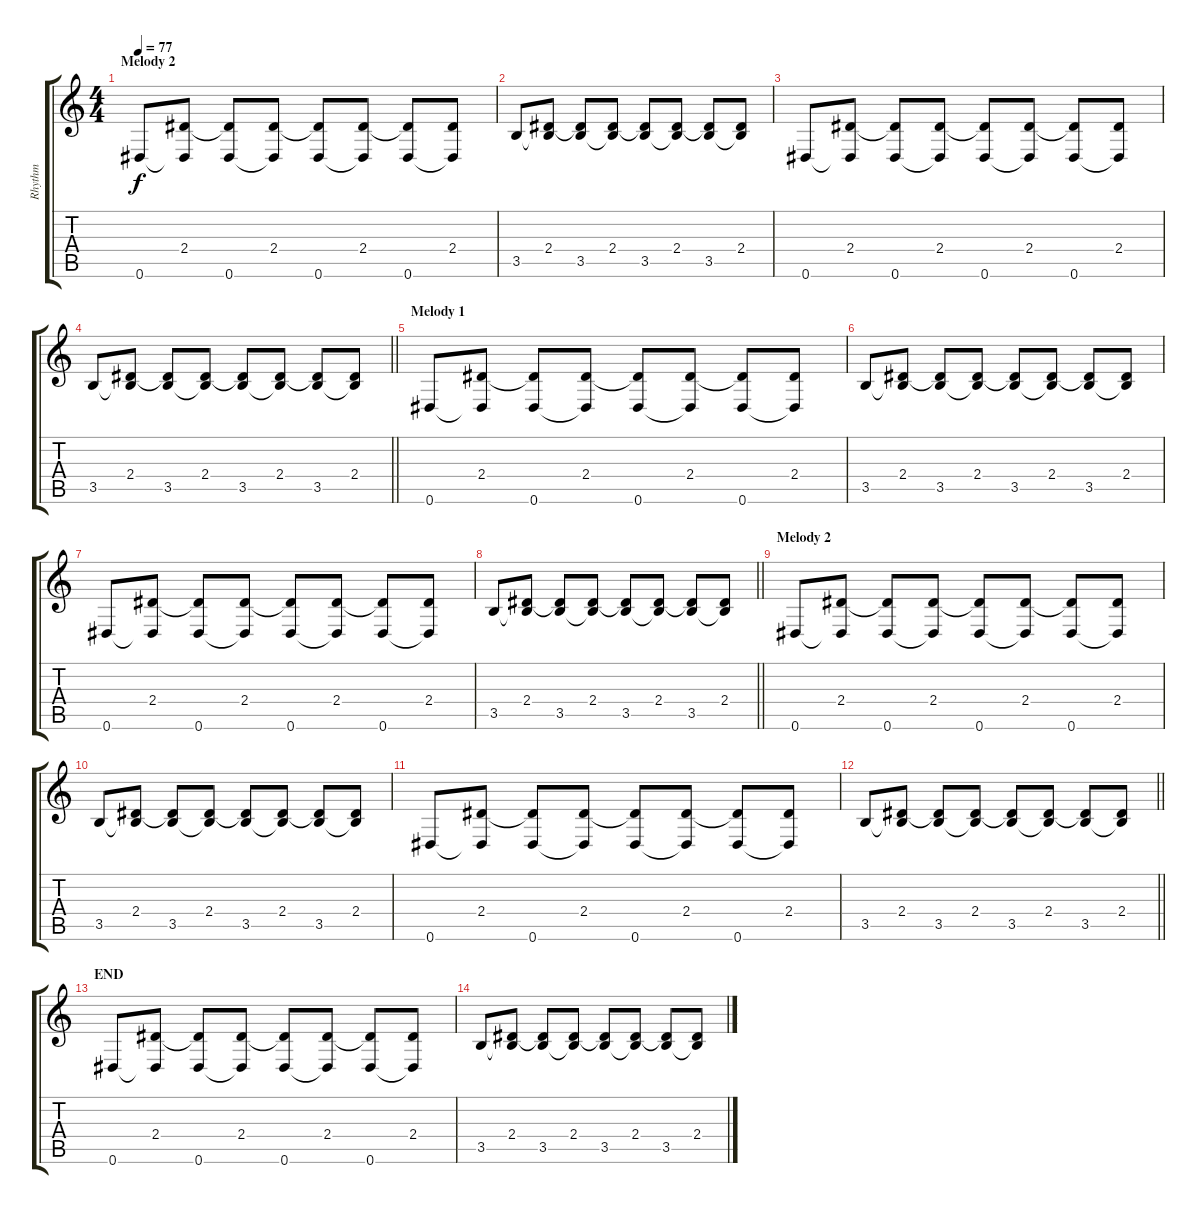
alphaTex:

\track ("Rhythm" "Rhythm") {instrument distortionguitar}
\staff {score tabs}
\tuning (Eb4 Bb3 Gb3 Db3 Ab2 Eb2) {hide}
\ts (4 4)
\section ("" "Melody 2")
\tempo 77
\clef g2
\ks c
0.6.8{dy f} (2.4 0.6{t}).8 (2.4{t} 0.6).8 (2.4 0.6{t}).8 (2.4{t} 0.6).8 (2.4 0.6{t}).8 (2.4{t} 0.6).8 (2.4 0.6{t}).8 |
3.5.8 (2.4 3.5{t}).8 (2.4{t} 3.5).8 (2.4 3.5{t}).8 (2.4{t} 3.5).8 (2.4 3.5{t}).8 (2.4{t} 3.5).8 (2.4 3.5{t}).8 |
0.6.8 (2.4 0.6{t}).8 (2.4{t} 0.6).8 (2.4 0.6{t}).8 (2.4{t} 0.6).8 (2.4 0.6{t}).8 (2.4{t} 0.6).8 (2.4 0.6{t}).8 |
\barLineRight lightlight
3.5.8 (2.4 3.5{t}).8 (2.4{t} 3.5).8 (2.4 3.5{t}).8 (2.4{t} 3.5).8 (2.4 3.5{t}).8 (2.4{t} 3.5).8 (2.4 3.5{t}).8 |
\section ("" "Melody 1")
0.6.8 (2.4 0.6{t}).8 (2.4{t} 0.6).8 (2.4 0.6{t}).8 (2.4{t} 0.6).8 (2.4 0.6{t}).8 (2.4{t} 0.6).8 (2.4 0.6{t}).8 |
3.5.8 (2.4 3.5{t}).8 (2.4{t} 3.5).8 (2.4 3.5{t}).8 (2.4{t} 3.5).8 (2.4 3.5{t}).8 (2.4{t} 3.5).8 (2.4 3.5{t}).8 |
0.6.8 (2.4 0.6{t}).8 (2.4{t} 0.6).8 (2.4 0.6{t}).8 (2.4{t} 0.6).8 (2.4 0.6{t}).8 (2.4{t} 0.6).8 (2.4 0.6{t}).8 |
\barLineRight lightlight
3.5.8 (2.4 3.5{t}).8 (2.4{t} 3.5).8 (2.4 3.5{t}).8 (2.4{t} 3.5).8 (2.4 3.5{t}).8 (2.4{t} 3.5).8 (2.4 3.5{t}).8 |
\section ("" "Melody 2")
0.6.8 (2.4 0.6{t}).8 (2.4{t} 0.6).8 (2.4 0.6{t}).8 (2.4{t} 0.6).8 (2.4 0.6{t}).8 (2.4{t} 0.6).8 (2.4 0.6{t}).8 |
3.5.8 (2.4 3.5{t}).8 (2.4{t} 3.5).8 (2.4 3.5{t}).8 (2.4{t} 3.5).8 (2.4 3.5{t}).8 (2.4{t} 3.5).8 (2.4 3.5{t}).8 |
0.6.8 (2.4 0.6{t}).8 (2.4{t} 0.6).8 (2.4 0.6{t}).8 (2.4{t} 0.6).8 (2.4 0.6{t}).8 (2.4{t} 0.6).8 (2.4 0.6{t}).8 |
\barLineRight lightlight
3.5.8 (2.4 3.5{t}).8 (2.4{t} 3.5).8 (2.4 3.5{t}).8 (2.4{t} 3.5).8 (2.4 3.5{t}).8 (2.4{t} 3.5).8 (2.4 3.5{t}).8 |
\section ("" "END")
0.6.8{volume 0} (2.4 0.6{t}).8 (2.4{t} 0.6).8 (2.4 0.6{t}).8 (2.4{t} 0.6).8 (2.4 0.6{t}).8 (2.4{t} 0.6).8 (2.4 0.6{t}).8 |
3.5.8 (2.4 3.5{t}).8 (2.4{t} 3.5).8 (2.4 3.5{t}).8 (2.4{t} 3.5).8 (2.4 3.5{t}).8 (2.4{t} 3.5).8 (2.4 3.5{t}).8
